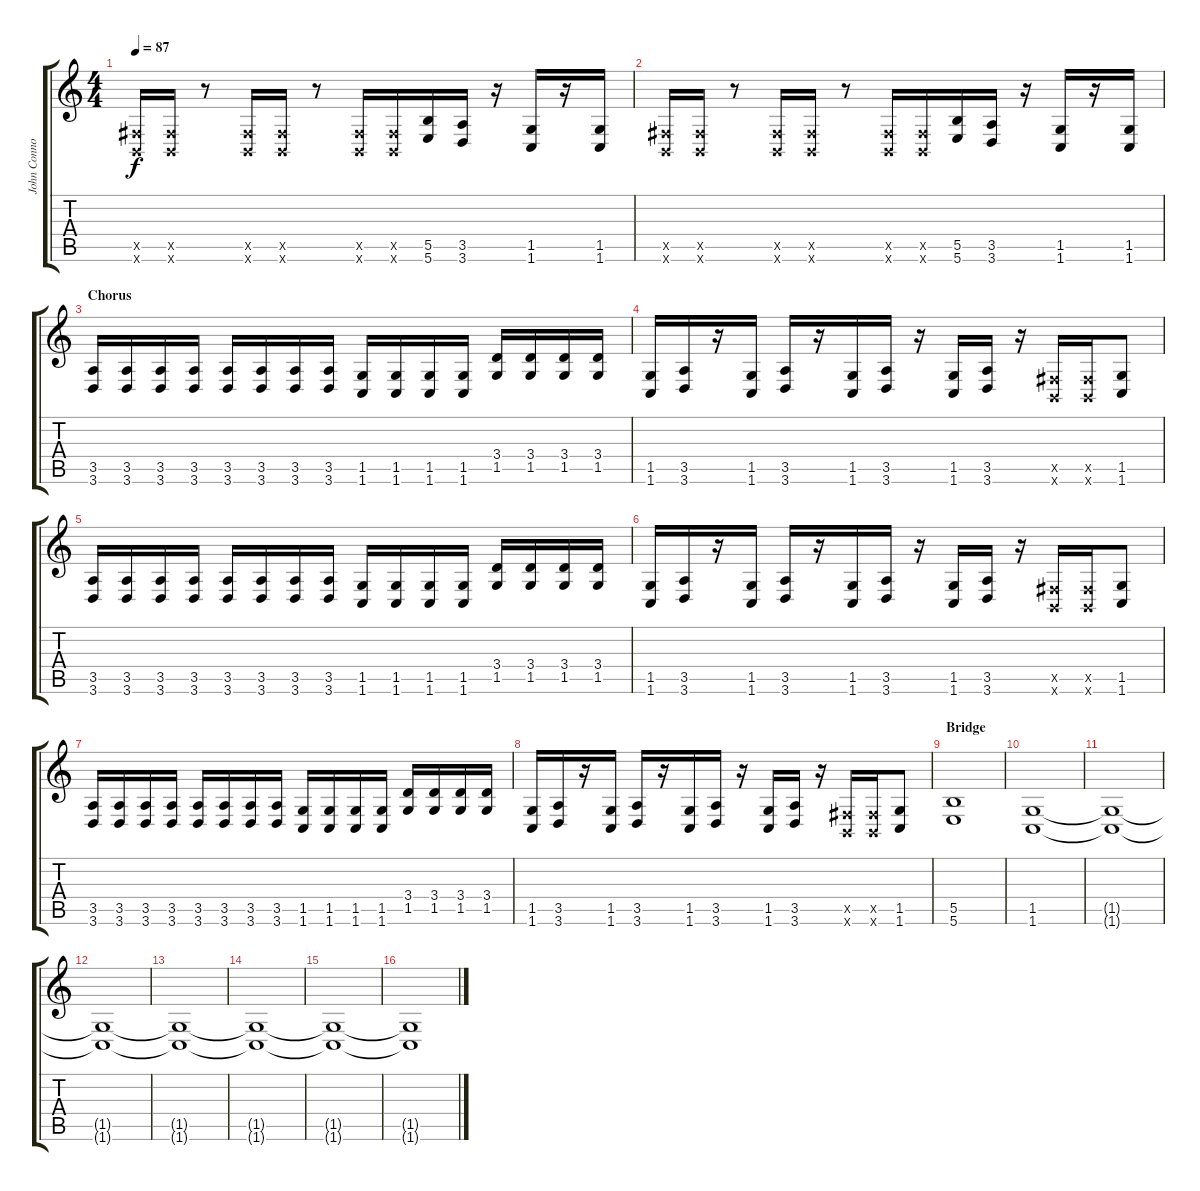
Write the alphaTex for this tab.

\track ("John Connolly" "John Conno") {instrument distortionguitar}
\staff {score tabs}
\tuning (Db4 Ab3 E3 B2 Gb2 B1) {hide}
\ts (4 4)
\tempo 87
\clef g2
\ks c
(0.5{x} 0.6{x}).16{dy f} (0.5{x} 0.6{x}).16 r.8 (0.5{x} 0.6{x}).16 (0.5{x} 0.6{x}).16 r.8 (0.5{x} 0.6{x}).16 (0.5{x} 0.6{x}).16 (5.5 5.6).16 (3.5 3.6).16 r.16 (1.5 1.6).16 r.16 (1.5 1.6).16 |
(0.5{x} 0.6{x}).16 (0.5{x} 0.6{x}).16 r.8 (0.5{x} 0.6{x}).16 (0.5{x} 0.6{x}).16 r.8 (0.5{x} 0.6{x}).16 (0.5{x} 0.6{x}).16 (5.5 5.6).16 (3.5 3.6).16 r.16 (1.5 1.6).16 r.16 (1.5 1.6).16 |
\section ("" "Chorus")
(3.5 3.6).16 (3.5 3.6).16 (3.5 3.6).16 (3.5 3.6).16 (3.5 3.6).16 (3.5 3.6).16 (3.5 3.6).16 (3.5 3.6).16 (1.5 1.6).16 (1.5 1.6).16 (1.5 1.6).16 (1.5 1.6).16 (3.4 1.5).16 (3.4 1.5).16 (3.4 1.5).16 (3.4 1.5).16 |
(1.5 1.6).16 (3.5 3.6).16 r.16 (1.5 1.6).16 (3.5 3.6).16 r.16 (1.5 1.6).16 (3.5 3.6).16 r.16 (1.5 1.6).16 (3.5 3.6).16 r.16 (0.5{x} 0.6{x}).16 (0.5{x} 0.6{x}).16 (1.5 1.6).8 |
(3.5 3.6).16 (3.5 3.6).16 (3.5 3.6).16 (3.5 3.6).16 (3.5 3.6).16 (3.5 3.6).16 (3.5 3.6).16 (3.5 3.6).16 (1.5 1.6).16 (1.5 1.6).16 (1.5 1.6).16 (1.5 1.6).16 (3.4 1.5).16 (3.4 1.5).16 (3.4 1.5).16 (3.4 1.5).16 |
(1.5 1.6).16 (3.5 3.6).16 r.16 (1.5 1.6).16 (3.5 3.6).16 r.16 (1.5 1.6).16 (3.5 3.6).16 r.16 (1.5 1.6).16 (3.5 3.6).16 r.16 (0.5{x} 0.6{x}).16 (0.5{x} 0.6{x}).16 (1.5 1.6).8 |
(3.5 3.6).16 (3.5 3.6).16 (3.5 3.6).16 (3.5 3.6).16 (3.5 3.6).16 (3.5 3.6).16 (3.5 3.6).16 (3.5 3.6).16 (1.5 1.6).16 (1.5 1.6).16 (1.5 1.6).16 (1.5 1.6).16 (3.4 1.5).16 (3.4 1.5).16 (3.4 1.5).16 (3.4 1.5).16 |
(1.5 1.6).16 (3.5 3.6).16 r.16 (1.5 1.6).16 (3.5 3.6).16 r.16 (1.5 1.6).16 (3.5 3.6).16 r.16 (1.5 1.6).16 (3.5 3.6).16 r.16 (0.5{x} 0.6{x}).16 (0.5{x} 0.6{x}).16 (1.5 1.6).8 |
\section ("" "Bridge")
(5.5 5.6).1 |
(1.5 1.6).1 |
(1.5{t} 1.6{t}).1 |
(1.5{t} 1.6{t}).1 |
(1.5{t} 1.6{t}).1 |
(1.5{t} 1.6{t}).1 |
(1.5{t} 1.6{t}).1 |
(1.5{t} 1.6{t}).1
